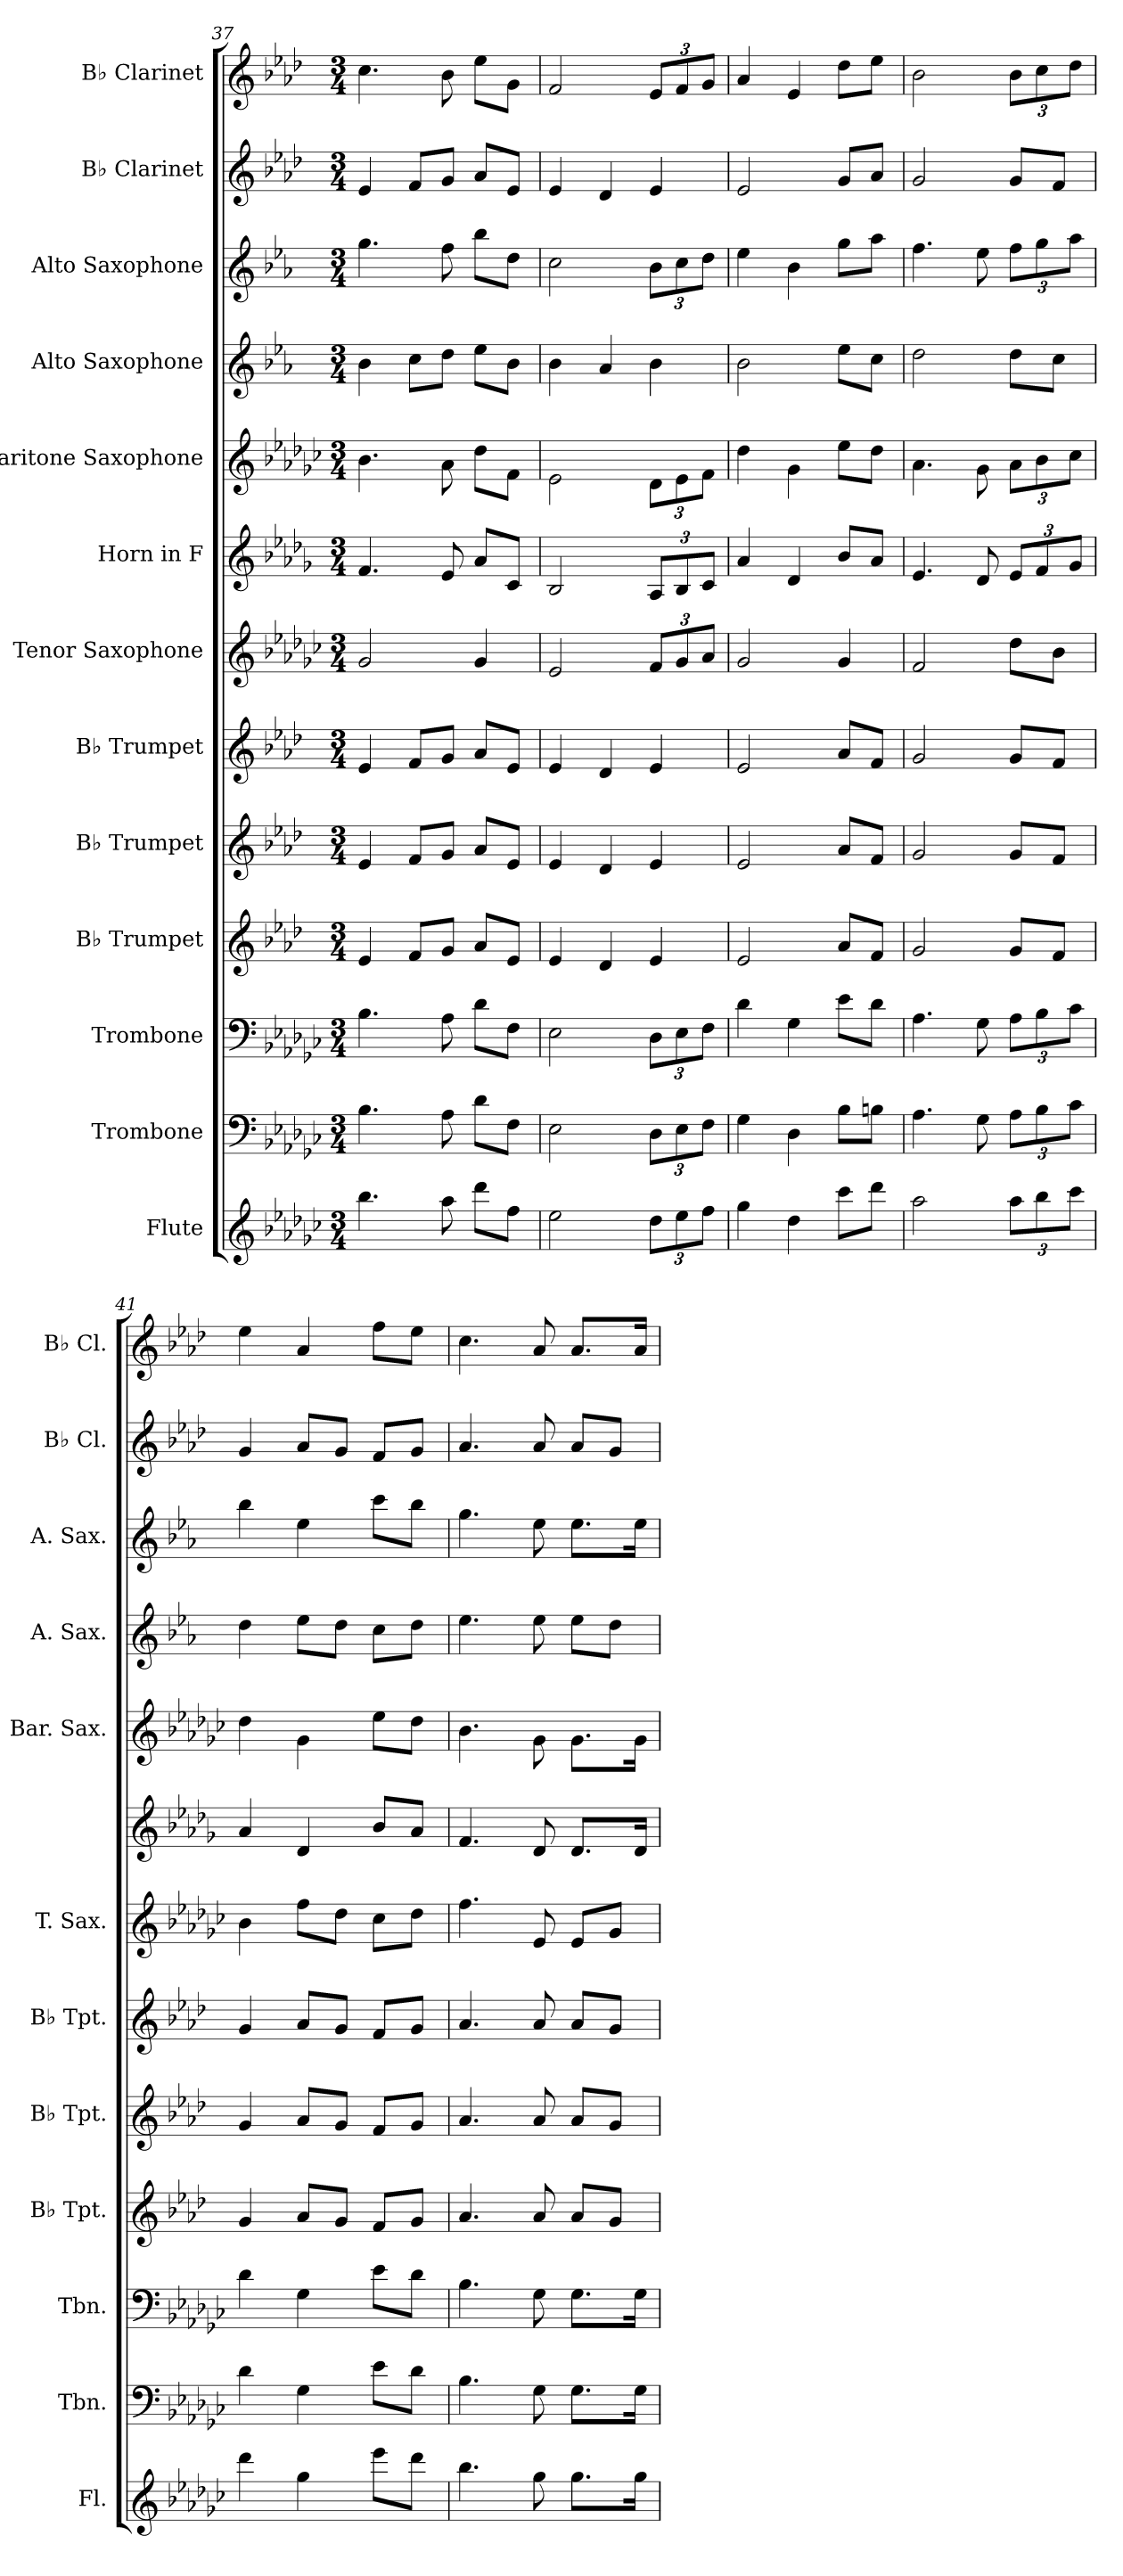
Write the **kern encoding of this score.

**kern	**kern	**kern	**kern	**kern	**kern	**kern	**kern	**kern	**kern	**kern	**kern	**kern
*part13	*part12	*part11	*part10	*part9	*part8	*part7	*part6	*part5	*part4	*part3	*part2	*part1
*staff13	*staff12	*staff11	*staff10	*staff9	*staff8	*staff7	*staff6	*staff5	*staff4	*staff3	*staff2	*staff1
*I"Flute	*I"Trombone	*I"Trombone	*I"B♭ Trumpet	*I"B♭ Trumpet	*I"B♭ Trumpet	*I"Tenor Saxophone	*I"Horn in F	*I"Baritone Saxophone	*I"Alto Saxophone	*I"Alto Saxophone	*I"B♭ Clarinet	*I"B♭ Clarinet
*I'Fl.	*I'Tbn.	*I'Tbn.	*I'B♭ Tpt.	*I'B♭ Tpt.	*I'B♭ Tpt.	*I'T. Sax.	*	*I'Bar. Sax.	*I'A. Sax.	*I'A. Sax.	*I'B♭ Cl.	*I'B♭ Cl.
*clefG2	*clefF4	*clefF4	*clefG2	*clefG2	*clefG2	*clefG2	*clefG2	*clefG2	*clefG2	*clefG2	*clefG2	*clefG2
*	*	*	*ITrd1c2	*ITrd1c2	*ITrd1c2	*ITrd8c14	*ITrd4c7	*ITrd12c21	*ITrd5c9	*ITrd5c9	*ITrd1c2	*ITrd1c2
*k[b-e-a-d-g-c-]	*k[b-e-a-d-g-c-]	*k[b-e-a-d-g-c-]	*k[b-e-a-d-g-c-]	*k[b-e-a-d-g-c-]	*k[b-e-a-d-g-c-]	*k[b-e-a-d-g-c-]	*k[b-e-a-d-g-c-]	*k[b-e-a-d-g-c-]	*k[b-e-a-d-g-c-]	*k[b-e-a-d-g-c-]	*k[b-e-a-d-g-c-]	*k[b-e-a-d-g-c-]
*M3/4	*M3/4	*M3/4	*M3/4	*M3/4	*M3/4	*M3/4	*M3/4	*M3/4	*M3/4	*M3/4	*M3/4	*M3/4
=37	=37	=37	=37	=37	=37	=37	=37	=37	=37	=37	=37	=37
4.bb-\	4.B-\	4.B-\	4d-/	4d-/	4d-/	2G-/	4.B-/	4.B-\	4d-\	4.b-\	4d-/	4.b-\
.	.	.	8e-/L	8e-/L	8e-/L	.	.	.	8e-\L	.	8e-/L	.
8aa-\	8A-\	8A-\	8f/J	8f/J	8f/J	.	8A-/	8A-\	8f\J	8a-\	8f/J	8a-\
8ddd-\L	8d-\L	8d-\L	8g-/L	8g-/L	8g-/L	4G-/	8d-/L	8d-\L	8g-\L	8dd-\L	8g-/L	8dd-\L
8ff\J	8F\J	8F\J	8d-/J	8d-/J	8d-/J	.	8F/J	8F\J	8d-\J	8f\J	8d-/J	8f\J
=38	=38	=38	=38	=38	=38	=38	=38	=38	=38	=38	=38	=38
2ee-\	2E-\	2E-\	4d-/	4d-/	4d-/	2E-/	2E-/	2E-\	4d-\	2e-\	4d-/	2e-/
.	.	.	4c-/	4c-/	4c-/	.	.	.	4c-/	.	4c-/	.
*Xbrackettup	*Xbrackettup	*Xbrackettup	*	*	*	*Xbrackettup	*Xbrackettup	*Xbrackettup	*	*Xbrackettup	*	*Xbrackettup
12dd-\L	12D-\L	12D-\L	4d-/	4d-/	4d-/	12F/L	12D-/L	12D-\L	4d-\	12d-\L	4d-/	12d-/L
12ee-\	12E-\	12E-\	.	.	.	12G-/	12E-/	12E-\	.	12e-\	.	12e-/
12ff\J	12F\J	12F\J	.	.	.	12A-/J	12F/J	12F\J	.	12f\J	.	12f/J
=39	=39	=39	=39	=39	=39	=39	=39	=39	=39	=39	=39	=39
4gg-\	4G-\	4d-\	2d-/	2d-/	2d-/	2G-/	4d-/	4d-\	2d-\	4g-\	2d-/	4g-/
4dd-\	4D-\	4G-\	.	.	.	.	4G-/	4G-\	.	4d-\	.	4d-/
8ccc-\L	8B-\L	8e-\L	8g-/L	8g-/L	8g-/L	4G-/	8e-/L	8e-\L	8g-\L	8b-\L	8f/L	8cc-\L
8ddd-\J	8Bn\J	8d-\J	8e-/J	8e-/J	8e-/J	.	8d-/J	8d-\J	8e-\J	8cc-\J	8g-/J	8dd-\J
=40	=40	=40	=40	=40	=40	=40	=40	=40	=40	=40	=40	=40
2aa-\	4.A-\	4.A-\	2f/	2f/	2f/	2F/	4.A-/	4.A-\	2f\	4.a-\	2f/	2a-\
.	8G-\	8G-\	.	.	.	.	8G-/	8G-\	.	8g-\	.	.
12aa-\L	12A-\L	12A-\L	8f/L	8f/L	8f/L	8d-\L	12A-/L	12A-\L	8f\L	12a-\L	8f/L	12a-\L
12bb-\	12B-\	12B-\	.	.	.	.	12B-/	12B-\	.	12b-\	.	12b-\
.	.	.	8e-/J	8e-/J	8e-/J	8B-\J	.	.	8e-\J	.	8e-/J	.
12ccc-\J	12c-\J	12c-\J	.	.	.	.	12c-/J	12c-\J	.	12cc-\J	.	12cc-\J
!!LO:PB:g=z
=41	=41	=41	=41	=41	=41	=41	=41	=41	=41	=41	=41	=41
4ddd-\	4d-\	4d-\	4f/	4f/	4f/	4B-\	4d-/	4d-\	4f\	4dd-\	4f/	4dd-\
4gg-\	4G-\	4G-\	8g-/L	8g-/L	8g-/L	8f\L	4G-/	4G-\	8g-\L	4g-\	8g-/L	4g-/
.	.	.	8f/J	8f/J	8f/J	8d-\J	.	.	8f\J	.	8f/J	.
8eee-\L	8e-\L	8e-\L	8e-/L	8e-/L	8e-/L	8c-\L	8e-/L	8e-\L	8e-\L	8ee-\L	8e-/L	8ee-\L
8ddd-\J	8d-\J	8d-\J	8f/J	8f/J	8f/J	8d-\J	8d-/J	8d-\J	8f\J	8dd-\J	8f/J	8dd-\J
=42	=42	=42	=42	=42	=42	=42	=42	=42	=42	=42	=42	=42
4.bb-\	4.B-\	4.B-\	4.g-/	4.g-/	4.g-/	4.f\	4.B-/	4.B-\	4.g-\	4.b-\	4.g-/	4.b-\
8gg-\	8G-\	8G-\	8g-/	8g-/	8g-/	8E-/	8G-/	8G-\	8g-\	8g-\	8g-/	8g-/
8.gg-\L	8.G-\L	8.G-\L	8g-/L	8g-/L	8g-/L	8E-/L	8.G-/L	8.G-\L	8g-\L	8.g-\L	8g-/L	8.g-/L
.	.	.	8f/J	8f/J	8f/J	8G-/J	.	.	8f\J	.	8f/J	.
16gg-\Jk	16G-\Jk	16G-\Jk	.	.	.	.	16G-/Jk	16G-\Jk	.	16g-\Jk	.	16g-/Jk
=	=	=	=	=	=	=	=	=	=	=	=	=
*-	*-	*-	*-	*-	*-	*-	*-	*-	*-	*-	*-	*-
